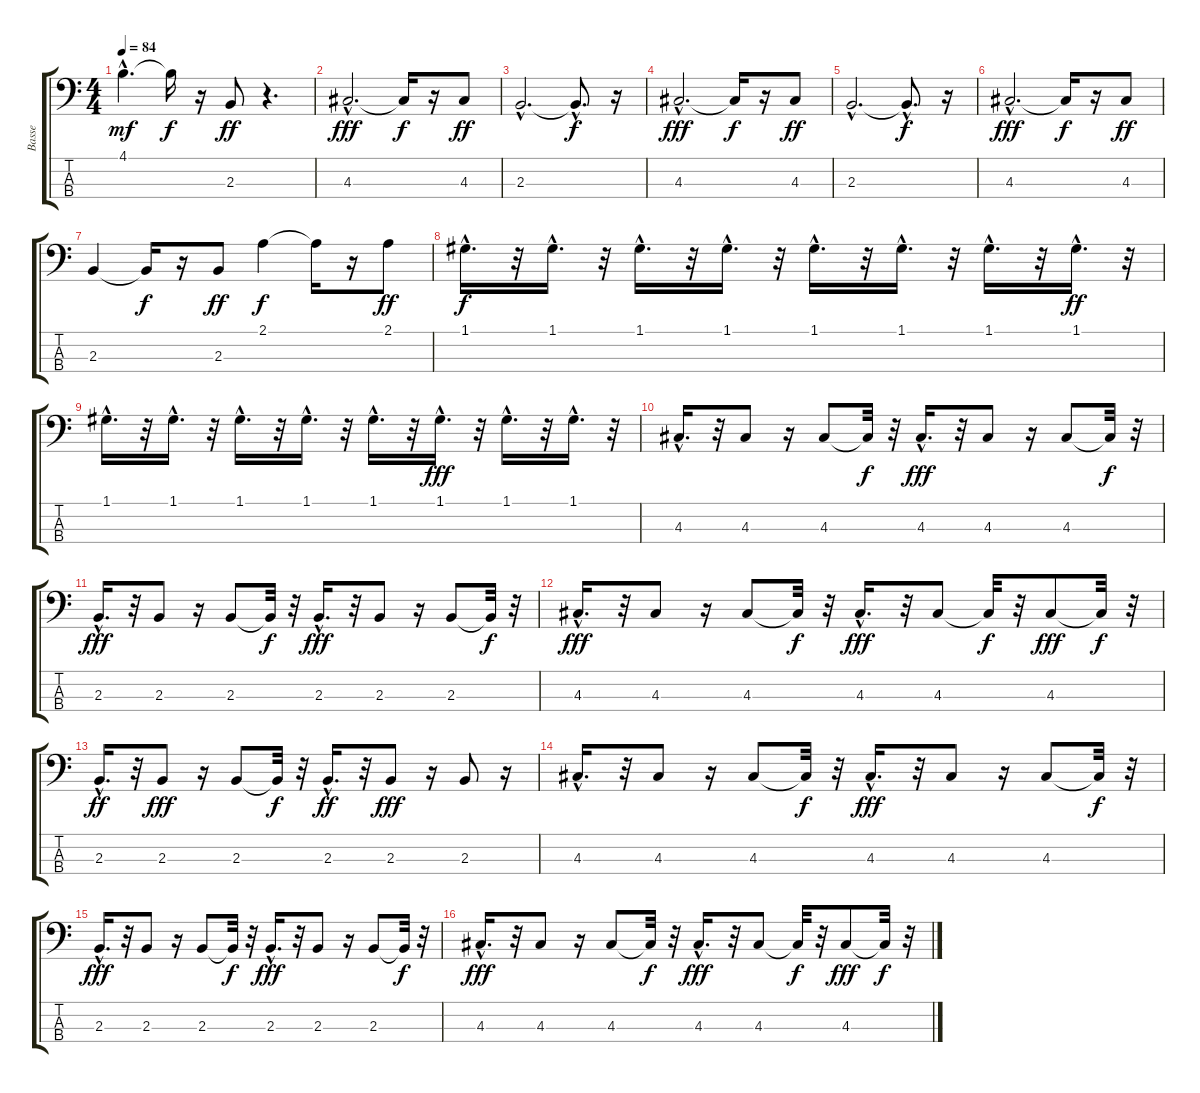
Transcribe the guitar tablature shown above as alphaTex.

\track ("Basse" "Basse") {instrument electricbassfinger}
\staff {score tabs}
\tuning (G2 D2 A1 E1) {hide}
\ts (4 4)
\tempo 84
\clef f4
\ks c
4.1{hac}.4{d dy mf} 4.1{t}.16{dy f} r.16 2.3.8{dy ff} r.4{d} |
4.3{hac}.2{d dy fff} 4.3{t}.16{dy f} r.16 4.3.8{dy ff} |
2.3{hac}.2{d} 2.3{hac t}.8{d dy f} r.16 |
4.3{hac}.2{d dy fff} 4.3{t}.16{dy f} r.16 4.3.8{dy ff} |
2.3{hac}.2{d} 2.3{hac t}.8{d dy f} r.16 |
4.3{hac}.2{d dy fff} 4.3{t}.16{dy f} r.16 4.3.8{dy ff} |
2.3.4 2.3{t}.16{dy f} r.16 2.3.8{dy ff} 2.1.4{dy f} 2.1{t}.16 r.16 2.1.8{dy ff} |
1.1{hac}.16{d dy f} r.32 1.1{hac}.16{d} r.32 1.1{hac}.16{d} r.32 1.1{hac}.16{d} r.32 1.1{hac}.16{d} r.32 1.1{hac}.16{d} r.32 1.1{hac}.16{d} r.32 1.1{hac}.16{d dy ff} r.32 |
1.1{hac}.16{d} r.32 1.1{hac}.16{d} r.32 1.1{hac}.16{d} r.32 1.1{hac}.16{d} r.32 1.1{hac}.16{d} r.32 1.1{hac}.16{d dy fff} r.32 1.1{hac}.16{d} r.32 1.1{hac}.16{d} r.32 |
4.3{hac}.16{d} r.32 4.3.8 r.16 4.3.8 4.3{t}.32{dy f} r.32 4.3{hac}.16{d dy fff} r.32 4.3.8 r.16 4.3.8 4.3{t}.32{dy f} r.32 |
2.3{hac}.16{d dy fff} r.32 2.3.8 r.16 2.3.8 2.3{t}.32{dy f} r.32 2.3{hac}.16{d dy fff} r.32 2.3.8 r.16 2.3.8 2.3{t}.32{dy f} r.32 |
4.3{hac}.16{d dy fff} r.32 4.3.8 r.16 4.3.8 4.3{t}.32{dy f} r.32 4.3{hac}.16{d dy fff} r.32 4.3.8 4.3{t}.32{dy f} r.32 4.3.8{dy fff} 4.3{t}.32{dy f} r.32 |
2.3{hac}.16{d dy ff} r.32 2.3.8{dy fff} r.16 2.3.8 2.3{t}.32{dy f} r.32 2.3{hac}.16{d dy ff} r.32 2.3.8{dy fff} r.16 2.3.8 r.16 |
4.3{hac}.16{d} r.32 4.3.8 r.16 4.3.8 4.3{t}.32{dy f} r.32 4.3{hac}.16{d dy fff} r.32 4.3.8 r.16 4.3.8 4.3{t}.32{dy f} r.32 |
2.3{hac}.16{d dy fff} r.32 2.3.8 r.16 2.3.8 2.3{t}.32{dy f} r.32 2.3{hac}.16{d dy fff} r.32 2.3.8 r.16 2.3.8 2.3{t}.32{dy f} r.32 |
4.3{hac}.16{d dy fff} r.32 4.3.8 r.16 4.3.8 4.3{t}.32{dy f} r.32 4.3{hac}.16{d dy fff} r.32 4.3.8 4.3{t}.32{dy f} r.32 4.3.8{dy fff} 4.3{t}.32{dy f} r.32
